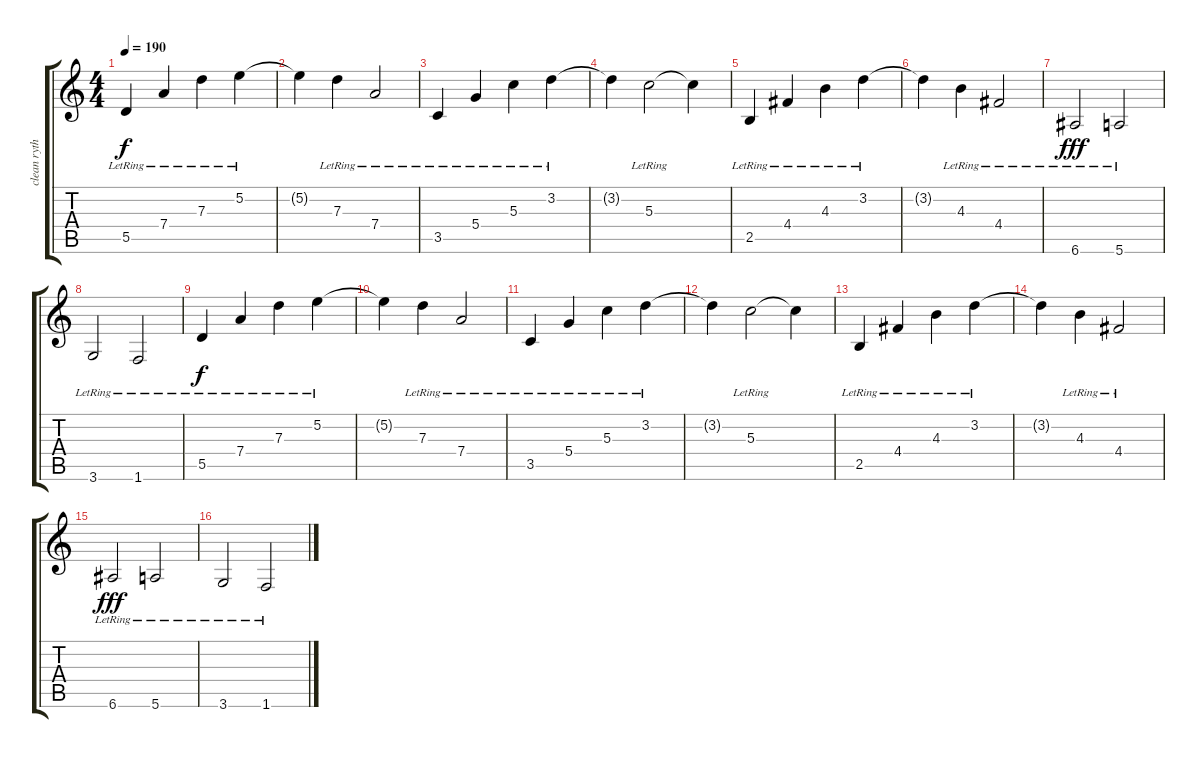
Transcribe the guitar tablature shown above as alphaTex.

\track ("clean rythm 2" "clean ryth") {instrument electricguitarclean}
\staff {score tabs}
\tuning (E4 B3 G3 D3 A2 E2) {hide}
\ts (4 4)
\tempo 190
\clef g2
\ks c
5.5{lr}.4{dy f} 7.4{lr}.4 7.3{lr}.4 5.2{lr}.4 |
5.2{t}.4 7.3{lr}.4 7.4{lr}.2 |
3.5{lr}.4 5.4{lr}.4 5.3{lr}.4 3.2{lr}.4 |
3.2{t}.4 5.3{lr}.2 5.3{t}.4 |
2.5{lr}.4 4.4{lr}.4 4.3{lr}.4 3.2{lr}.4 |
3.2{t}.4 4.3{lr}.4 4.4{lr}.2 |
6.6{lr}.2{dy fff} 5.6{lr}.2 |
3.6{lr}.2 1.6{lr}.2 |
5.5{lr}.4{dy f} 7.4{lr}.4 7.3{lr}.4 5.2{lr}.4 |
5.2{t}.4 7.3{lr}.4 7.4{lr}.2 |
3.5{lr}.4 5.4{lr}.4 5.3{lr}.4 3.2{lr}.4 |
3.2{t}.4 5.3{lr}.2 5.3{t}.4 |
2.5{lr}.4 4.4{lr}.4 4.3{lr}.4 3.2{lr}.4 |
3.2{t}.4 4.3{lr}.4 4.4{lr}.2 |
6.6{lr}.2{dy fff} 5.6{lr}.2 |
3.6{lr}.2 1.6{lr}.2
